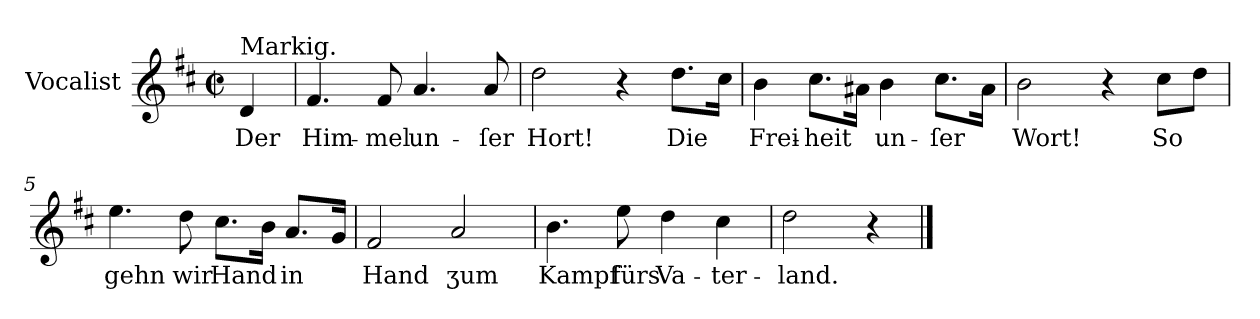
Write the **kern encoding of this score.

**kern	**text
*part1	*part1
*staff1	*staff1
*I"Vocalist	*
*clefG2	*
*k[f#c#]	*
*D:	*
*M2/2	*
*met(c|)	*
=	=
!LO:TX:a:t=Markig.	!
4d	Der
=1	=1
4.f#	Him-
8f#	-mel
4.a	un-
8a	-ſer
=2	=2
2dd	Hort!
4r	.
8.ddL	Die
16cc#Jk	.
=3	=3
4b	Frei-
8.cc#L	-heit
16a#XJk	.
4b	un-
8.cc#L	-ſer
16a#Jk	.
=4	=4
2b	Wort!
4r	.
8cc#L	So
8ddJ	.
=5	=5
4.ee	gehn
8dd	wir
8.cc#L	Hand
16bJk	.
8.aL	in
16gJk	.
=6	=6
2f#	Hand
2a	ʒum
=7	=7
4.b	Kampf
8ee	fürs
4dd	Va-
4cc#	-ter-
=8	=8
2dd	-land.
4r	.
==	==
*-	*-
